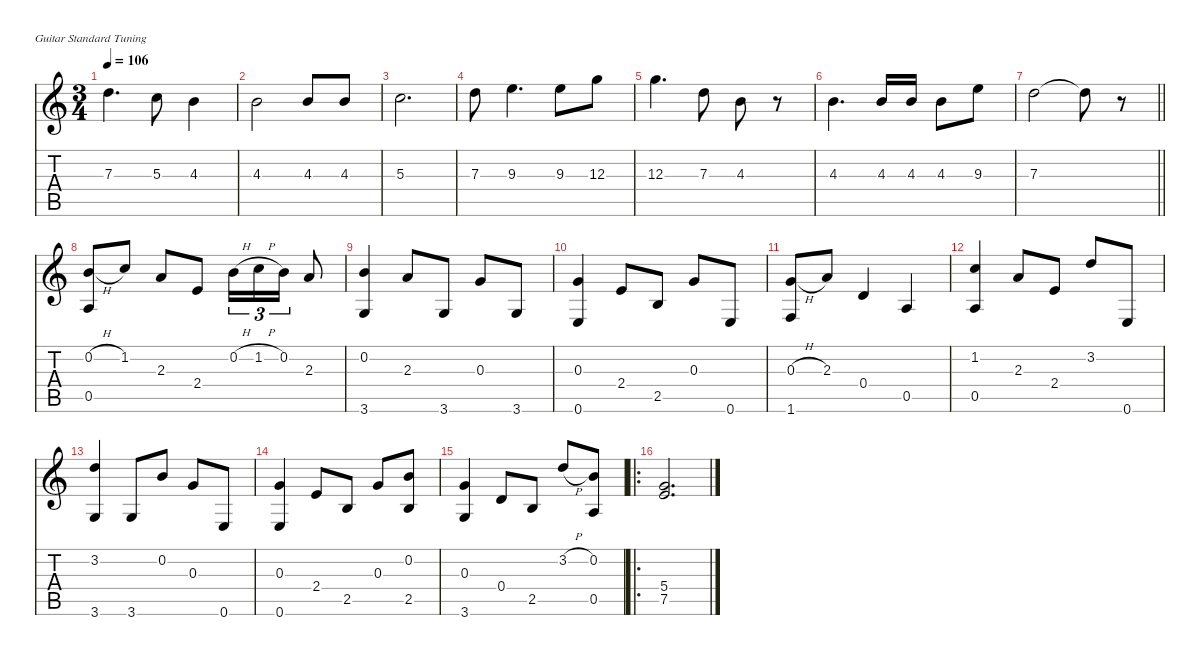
\defaultSystemsLayout 4
\hideDynamics
\bracketExtendMode nobrackets
\singleTrackTrackNamePolicy hidden
\multiTrackTrackNamePolicy hidden
\otherSystemsTrackNameOrientation horizontal
\track ("James Hetfield" "dist.guit.") {instrument distortionguitar}
\staff {score tabs}
\tuning (E4 B3 G3 D3 A2 E2)
\ts (3 4)
\tempo 106
\clef g2
\ks c
7.3.4{d dy f beam Down} 5.3.8{beam Down} 4.3.4{beam Down} |
4.3.2{beam Down} 4.3.8{beam Up} 4.3.8{beam Up} |
5.3.2{d beam Down} |
7.3.8{beam Down} 9.3.4{d beam Down} 9.3.8{beam Down} 12.3.8{beam Down} |
12.3.4{d beam Down} 7.3.8{beam Down} 4.3.8{beam Down} r.8{beam Down} |
4.3.4{d beam Down} 4.3.16{beam Up} 4.3.16{beam Up} 4.3.8{beam Down} 9.3.8{beam Down} |
\barLineRight lightlight
7.3.2{beam Down} 7.3{t}.8{beam Down} r.8{beam Down} |
(0.2{h} 0.5).8{instrument electricguitarclean beam Up} 1.2.8{beam Up} 2.3.8{beam Up} 2.4.8{beam Up} 0.2{h}.16{tu (3 2) beam Down} 1.2{h}.16{tu (3 2) beam Down} 0.2.16{tu (3 2) beam Down} 2.3.8{beam Up} |
(0.2 3.6).4{beam Up} 2.3.8{beam Up} 3.6.8{beam Up} 0.3.8{beam Up} 3.6.8{beam Up} |
(0.3 0.6).4{beam Up} 2.4.8{beam Up} 2.5.8{beam Up} 0.3.8{beam Up} 0.6.8{beam Up} |
(0.3{h} 1.6).8{beam Up} 2.3.8{beam Up} 0.4.4{beam Up} 0.5.4{beam Up} |
(1.2 0.5).4{beam Up} 2.3.8{beam Up} 2.4.8{beam Up} 3.2.8{beam Up} 0.6.8{beam Up} |
(3.2 3.6).4{beam Up} 3.6.8{beam Up} 0.2.8{beam Up} 0.3.8{beam Up} 0.6.8{beam Up} |
(0.3 0.6).4{beam Up} 2.4.8{beam Up} 2.5.8{beam Up} 0.3.8{beam Up} (0.2 2.5).8{beam Up} |
(0.3 3.6).4{beam Up} 0.4.8{beam Up} 2.5.8{beam Up} 3.2{h}.8{beam Up} (0.2 0.5).8{beam Up} |
\ro
(5.4 7.5).2{d dy ppp beam Up}
